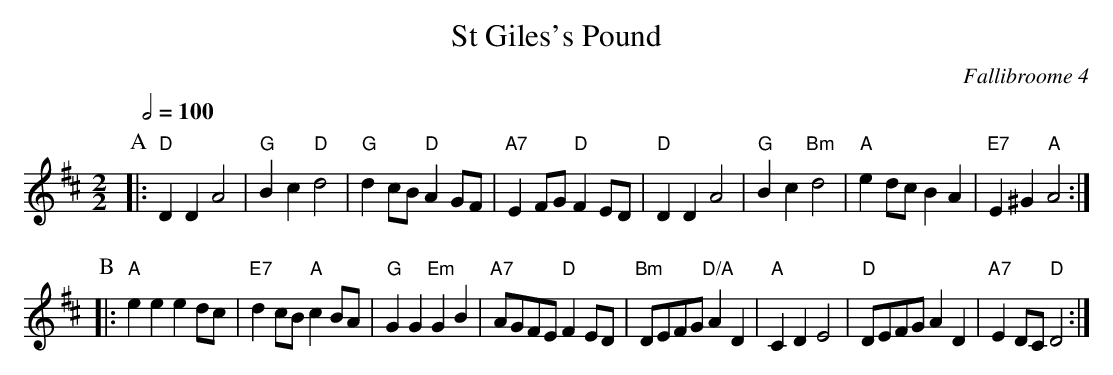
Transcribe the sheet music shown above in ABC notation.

X:1
T:St Giles's Pound
C:Fallibroome 4
L:1/4
M:2/2
Q:1/2=100
K:D
P:A
|: "D"DD A2 | "G"Bc "D"d2 | "G"dc/B/ "D"AG/F/ | "A7"EF/G/ "D"FE/D/ |\
"D"DD A2 | "G"Bc "Bm"d2 | "A"ed/c/ BA | "E7"E^G "A"A2 :|
P:B
|: "A"ee ed/c/ | "E7"dc/B/ "A"cB/A/ | "G"GG "Em"GB | "A7"A/G/F/E/ "D"FE/D/ |\
"Bm"D/E/F/G/ "D/A"AD | "A"CD E2 | "D"D/E/F/G/ AD | "A7"ED/C/ "D"D2 :|
